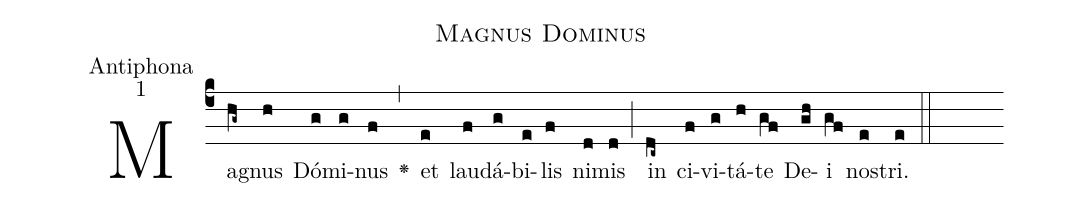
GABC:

name:Magnus Dominus;
office-part:Antiphona;
mode:1;
%%
(c4) Ma(hg~)gnus(h) Dó(g)mi(g)nus(f) <v>\greheightstar</v>(,) et(e) lau(f)dá(g)bi(e)lis(f) ni(d)mis(d) (;) in(dc~) ci(f)vi(g)tá(h)te(gf) De(gh)i(gf) no(e)stri.(e) (::)
